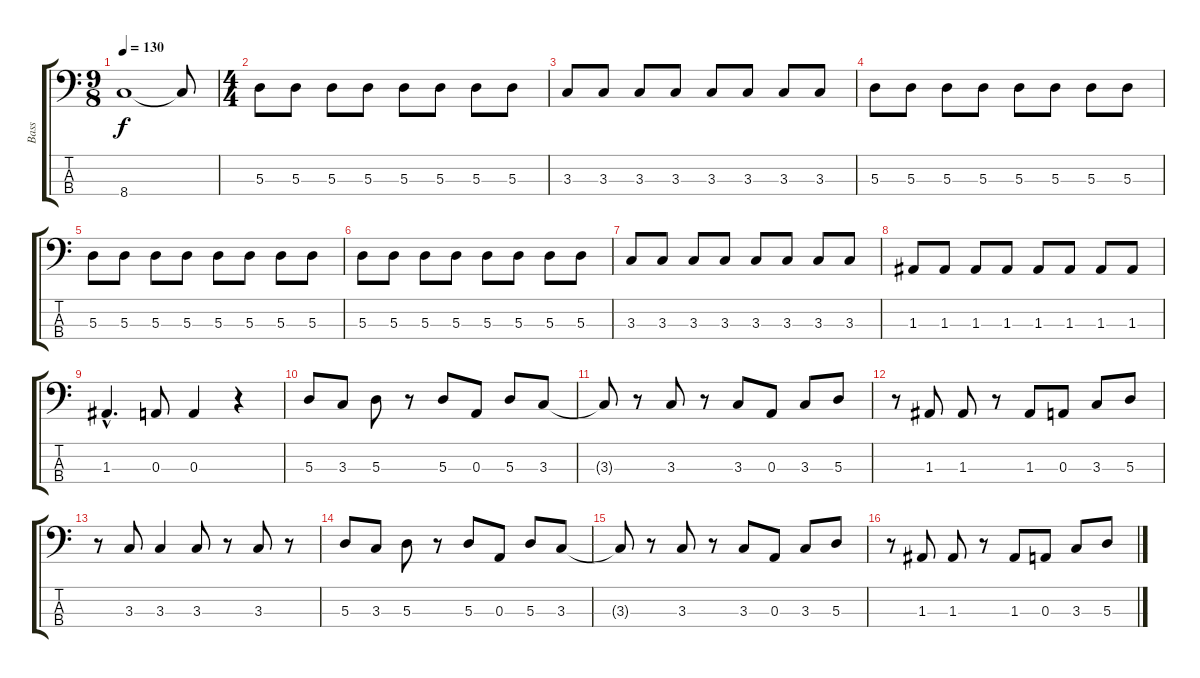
\track ("Bass" "Bass") {instrument electricbassfinger}
\staff {score tabs}
\tuning (G2 D2 A1 E1) {hide}
\ts (9 8)
\tempo 130
\clef f4
\ks c
8.4.1{dy f} 8.4{t}.8 |
\ts (4 4)
5.3.8 5.3.8 5.3.8 5.3.8 5.3.8 5.3.8 5.3.8 5.3.8 |
3.3.8 3.3.8 3.3.8 3.3.8 3.3.8 3.3.8 3.3.8 3.3.8 |
5.3.8 5.3.8 5.3.8 5.3.8 5.3.8 5.3.8 5.3.8 5.3.8 |
5.3.8 5.3.8 5.3.8 5.3.8 5.3.8 5.3.8 5.3.8 5.3.8 |
5.3.8 5.3.8 5.3.8 5.3.8 5.3.8 5.3.8 5.3.8 5.3.8 |
3.3.8 3.3.8 3.3.8 3.3.8 3.3.8 3.3.8 3.3.8 3.3.8 |
1.3.8 1.3.8 1.3.8 1.3.8 1.3.8 1.3.8 1.3.8 1.3.8 |
1.3{hac}.4{d} 0.3.8 0.3.4 r.4 |
5.3.8 3.3.8 5.3.8 r.8 5.3.8 0.3.8 5.3.8 3.3.8 |
3.3{t}.8 r.8 3.3.8 r.8 3.3.8 0.3.8 3.3.8 5.3.8 |
r.8 1.3.8 1.3.8 r.8 1.3.8 0.3.8 3.3.8 5.3.8 |
r.8 3.3.8 3.3.4 3.3.8 r.8 3.3.8 r.8 |
5.3.8 3.3.8 5.3.8 r.8 5.3.8 0.3.8 5.3.8 3.3.8 |
3.3{t}.8 r.8 3.3.8 r.8 3.3.8 0.3.8 3.3.8 5.3.8 |
r.8 1.3.8 1.3.8 r.8 1.3.8 0.3.8 3.3.8 5.3.8
